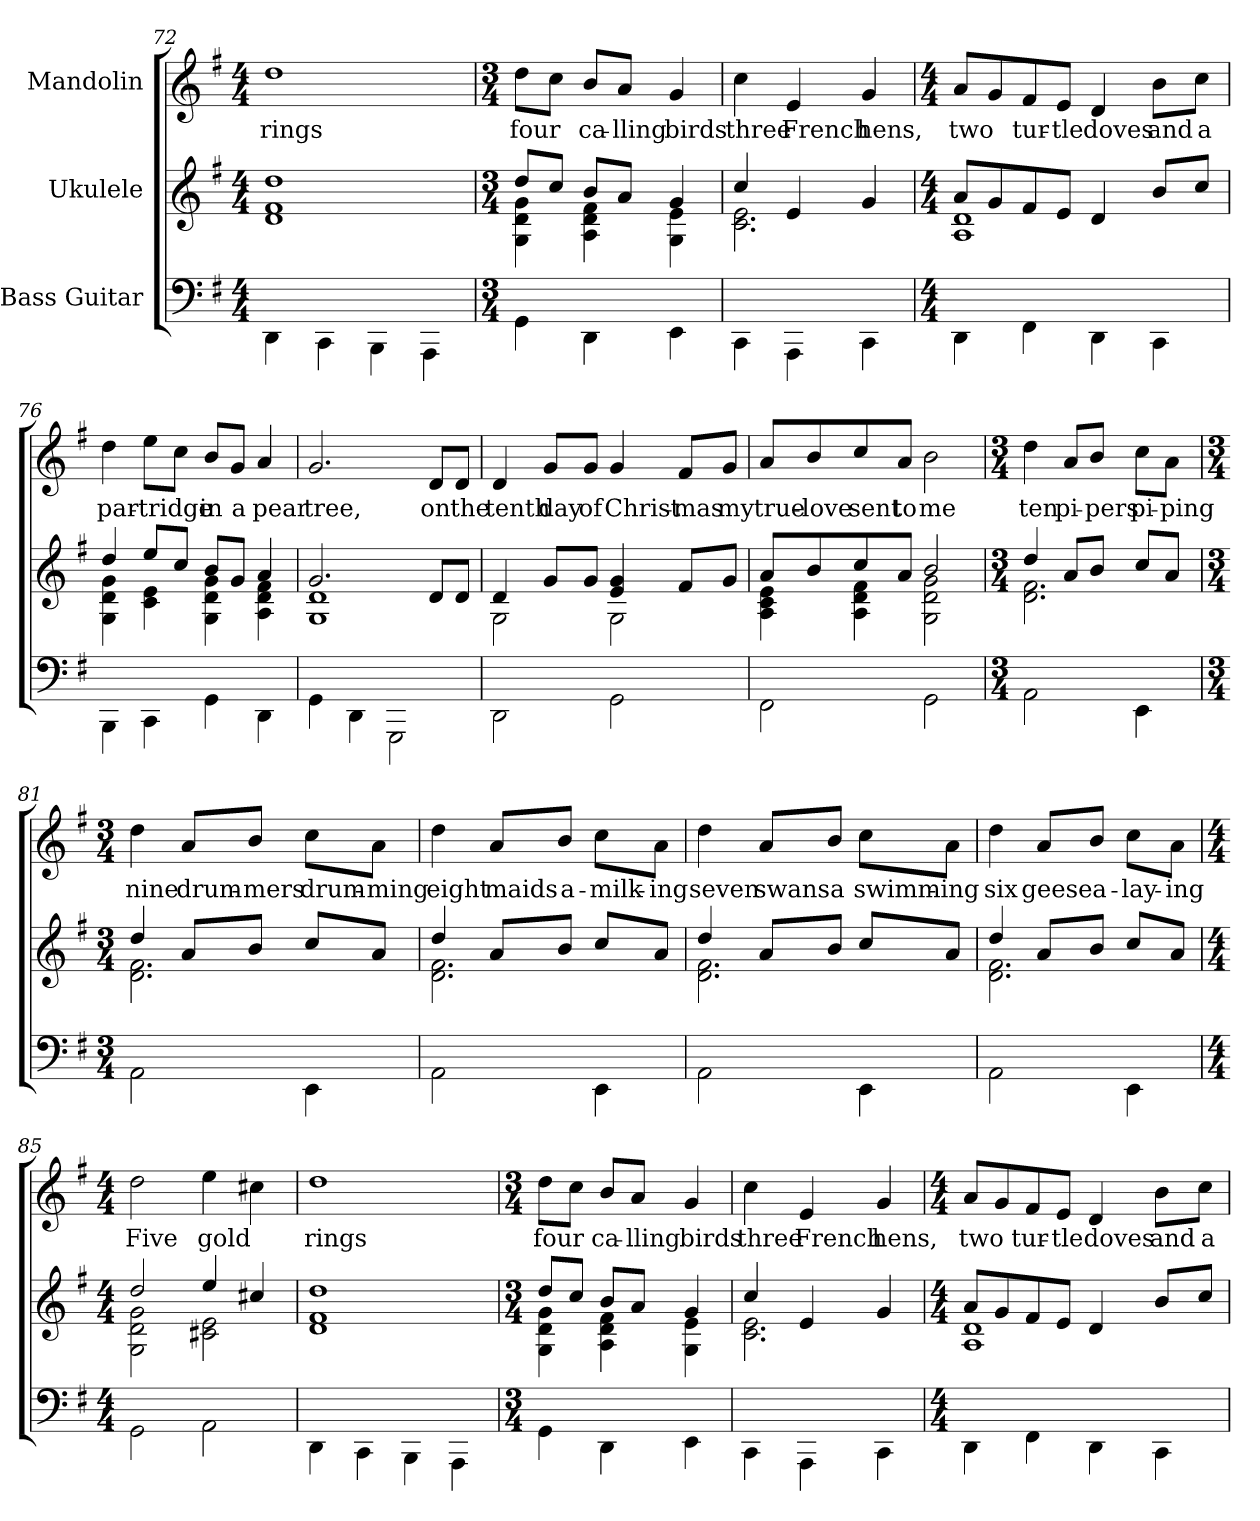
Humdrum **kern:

**kern	**kern	**kern	**text
*part3	*part2	*part1	*part1
*staff3	*staff2	*staff1	*staff1
*I"Bass Guitar	*I"Ukulele	*I"Mandolin	*
*	*	*clefG2	*
*k[f#]	*k[f#]	*k[f#]	*
*G:	*G:	*G:	*
*M4/4	*M4/4	*M4/4	*
=72	=72	=72	=72
*	*^	*	*
!	!	!	!	!LO:LY:b
4DD\	1dd	1d 1f#	1dd	rings
4CC\	.	.	.	.
4BBB\	.	.	.	.
4AAA\	.	.	.	.
!!LO:LB:g=z
=73	=73	=73	=73	=73
*M3/4	*M3/4	*	*M3/4	*
!	!	!	!	!LO:LY:b
4GG\	8dd/L	4G\ 4d\ 4g\	8dd\L	four
.	8cc/J	.	8cc\J	.
!	!	!	!	!LO:LY:b
4DD\	8b/L	4A\ 4d\ 4f#\	8b/L	ca-
!	!	!	!	!LO:LY:b
.	8a/J	.	8a/J	-lling
!	!	!	!	!LO:LY:b
4EE\	4g/	4G\ 4e\	4g/	birds
!!LO:LB:g=z
=74	=74	=74	=74	=74
!	!	!	!	!LO:LY:b
4CC\	4cc/	2.c\ 2.e\	4cc\	three
!	!	!	!	!LO:LY:b
4AAA\	4e/	.	4e/	French
!	!	!	!	!LO:LY:b
4CC\	4g/	.	4g/	hens,
=75	=75	=75	=75	=75
*M4/4	*M4/4	*	*M4/4	*
!	!	!	!	!LO:LY:b
4DD\	8a/L	1A 1d	8a/L	two
.	8g/	.	8g/	.
!	!	!	!	!LO:LY:b
4FF#\	8f#/	.	8f#/	tur-
!	!	!	!	!LO:LY:b
.	8e/J	.	8e/J	-tle
!	!	!	!	!LO:LY:b
4DD\	4d/	.	4d/	doves
!	!	!	!	!LO:LY:b
4CC\	8b/L	.	8b\L	and
!	!	!	!	!LO:LY:b
.	8cc/J	.	8cc\J	a
=76	=76	=76	=76	=76
!	!	!	!	!LO:LY:b
4BBB\	4dd/	4G\ 4d\ 4g\	4dd\	par-
!	!	!	!	!LO:LY:b
4CC\	8ee/L	4c\ 4e\	8ee\L	-tridge
.	8cc/J	.	8cc\J	.
!	!	!	!	!LO:LY:b
4GG\	8b/L	4G\ 4d\ 4g\	8b/L	in
!	!	!	!	!LO:LY:b
.	8g/J	.	8g/J	a
!	!	!	!	!LO:LY:b
4DD\	4a/	4A\ 4d\ 4f#\	4a/	pear
=77	=77	=77	=77	=77
!	!	!	!	!LO:LY:b
4GG\	2.g/	1G 1d	2.g/	tree,
4DD\	.	.	.	.
2GGG\	.	.	.	.
!	!	!	!	!LO:LY:b
.	8d/L	.	8d/L	on
!	!	!	!	!LO:LY:b
.	8d/J	.	8d/J	the
!!LO:LB:g=z
=78	=78	=78	=78	=78
!	!	!	!	!LO:LY:b
2DD\	4d/	2G\	4d/	tenth
!	!	!	!	!LO:LY:b
.	8g/L	.	8g/L	day
!	!	!	!	!LO:LY:b
.	8g/J	.	8g/J	of
!	!	!	!	!LO:LY:b
2GG\	4e/ 4g/	2G\	4g/	Christ-
!	!	!	!	!LO:LY:b
.	8f#/L	.	8f#/L	-mas
!	!	!	!	!LO:LY:b
.	8g/J	.	8g/J	my
=79	=79	=79	=79	=79
!	!	!	!	!LO:LY:b
2FF#\	8a/L	4A\ 4c\ 4e\	8a/L	true-
!	!	!	!	!LO:LY:b
.	8b/	.	8b/	-love
!	!	!	!	!LO:LY:b
.	8cc/	4A\ 4d\ 4f#\	8cc/	sent
!	!	!	!	!LO:LY:b
.	8a/J	.	8a/J	to
!	!	!	!	!LO:LY:b
2GG\	2b/	2G\ 2d\ 2g\	2b\	me
=80	=80	=80	=80	=80
*M3/4	*M3/4	*	*M3/4	*
!	!	!	!	!LO:LY:b
2AA\	4dd/	2.d\ 2.f#\	4dd\	ten
!	!	!	!	!LO:LY:b
.	8a/L	.	8a/L	pi-
!	!	!	!	!LO:LY:b
.	8b/J	.	8b/J	-pers
!	!	!	!	!LO:LY:b
4EE\	8cc/L	.	8cc\L	pi-
!	!	!	!	!LO:LY:b
.	8a/J	.	8a\J	-ping
!!LO:PB:g=z
=81	=81	=81	=81	=81
*M3/4	*M3/4	*	*M3/4	*
!	!	!	!	!LO:LY:b
2AA\	4dd/	2.d\ 2.f#\	4dd\	nine
!	!	!	!	!LO:LY:b
.	8a/L	.	8a/L	drum-
!	!	!	!	!LO:LY:b
.	8b/J	.	8b/J	-mers
!	!	!	!	!LO:LY:b
4EE\	8cc/L	.	8cc\L	drum-
!	!	!	!	!LO:LY:b
.	8a/J	.	8a\J	-ming
=82	=82	=82	=82	=82
!	!	!	!	!LO:LY:b
2AA\	4dd/	2.d\ 2.f#\	4dd\	eight
!	!	!	!	!LO:LY:b
.	8a/L	.	8a/L	maids
!	!	!	!	!LO:LY:b
.	8b/J	.	8b/J	a-
!	!	!	!	!LO:LY:b
4EE\	8cc/L	.	8cc\L	-milk-
!	!	!	!	!LO:LY:b
.	8a/J	.	8a\J	-ing
=83	=83	=83	=83	=83
!	!	!	!	!LO:LY:b
2AA\	4dd/	2.d\ 2.f#\	4dd\	seven
!	!	!	!	!LO:LY:b
.	8a/L	.	8a/L	swans
!	!	!	!	!LO:LY:b
.	8b/J	.	8b/J	a
!	!	!	!	!LO:LY:b
4EE\	8cc/L	.	8cc\L	swimm-
!	!	!	!	!LO:LY:b
.	8a/J	.	8a\J	-ing
!!LO:LB:g=z
=84	=84	=84	=84	=84
!	!	!	!	!LO:LY:b
2AA\	4dd/	2.d\ 2.f#\	4dd\	six
!	!	!	!	!LO:LY:b
.	8a/L	.	8a/L	geese
!	!	!	!	!LO:LY:b
.	8b/J	.	8b/J	a-
!	!	!	!	!LO:LY:b
4EE\	8cc/L	.	8cc\L	-lay-
!	!	!	!	!LO:LY:b
.	8a/J	.	8a\J	-ing
=85	=85	=85	=85	=85
*M4/4	*M4/4	*	*M4/4	*
!	!	!	!	!LO:LY:b
2GG\	2dd/	2G\ 2d\ 2g\	2dd\	Five
!	!	!	!	!LO:LY:b
2AA\	4ee/	2c#\ 2e\	4ee\	gold
.	4cc#/	.	4cc#X\	.
=86	=86	=86	=86	=86
!	!	!	!	!LO:LY:b
4DD\	1dd	1d 1f#	1dd	rings
4CC\	.	.	.	.
4BBB\	.	.	.	.
4AAA\	.	.	.	.
=87	=87	=87	=87	=87
*M3/4	*M3/4	*	*M3/4	*
!	!	!	!	!LO:LY:b
4GG\	8dd/L	4G\ 4d\ 4g\	8dd\L	four
.	8cc/J	.	8cc\J	.
!	!	!	!	!LO:LY:b
4DD\	8b/L	4A\ 4d\ 4f#\	8b/L	ca-
!	!	!	!	!LO:LY:b
.	8a/J	.	8a/J	-lling
!	!	!	!	!LO:LY:b
4EE\	4g/	4G\ 4e\	4g/	birds
=88	=88	=88	=88	=88
!	!	!	!	!LO:LY:b
4CC\	4cc/	2.c\ 2.e\	4cc\	three
!	!	!	!	!LO:LY:b
4AAA\	4e/	.	4e/	French
!	!	!	!	!LO:LY:b
4CC\	4g/	.	4g/	hens,
!!LO:LB:g=z
=89	=89	=89	=89	=89
*M4/4	*M4/4	*	*M4/4	*
!	!	!	!	!LO:LY:b
4DD\	8a/L	1A 1d	8a/L	two
.	8g/	.	8g/	.
!	!	!	!	!LO:LY:b
4FF#\	8f#/	.	8f#/	tur-
!	!	!	!	!LO:LY:b
.	8e/J	.	8e/J	-tle
!	!	!	!	!LO:LY:b
4DD\	4d/	.	4d/	doves
!	!	!	!	!LO:LY:b
4CC\	8b/L	.	8b\L	and
!	!	!	!	!LO:LY:b
.	8cc/J	.	8cc\J	a
*	*v	*v	*	*
=	=	=	=
*-	*-	*-	*-
